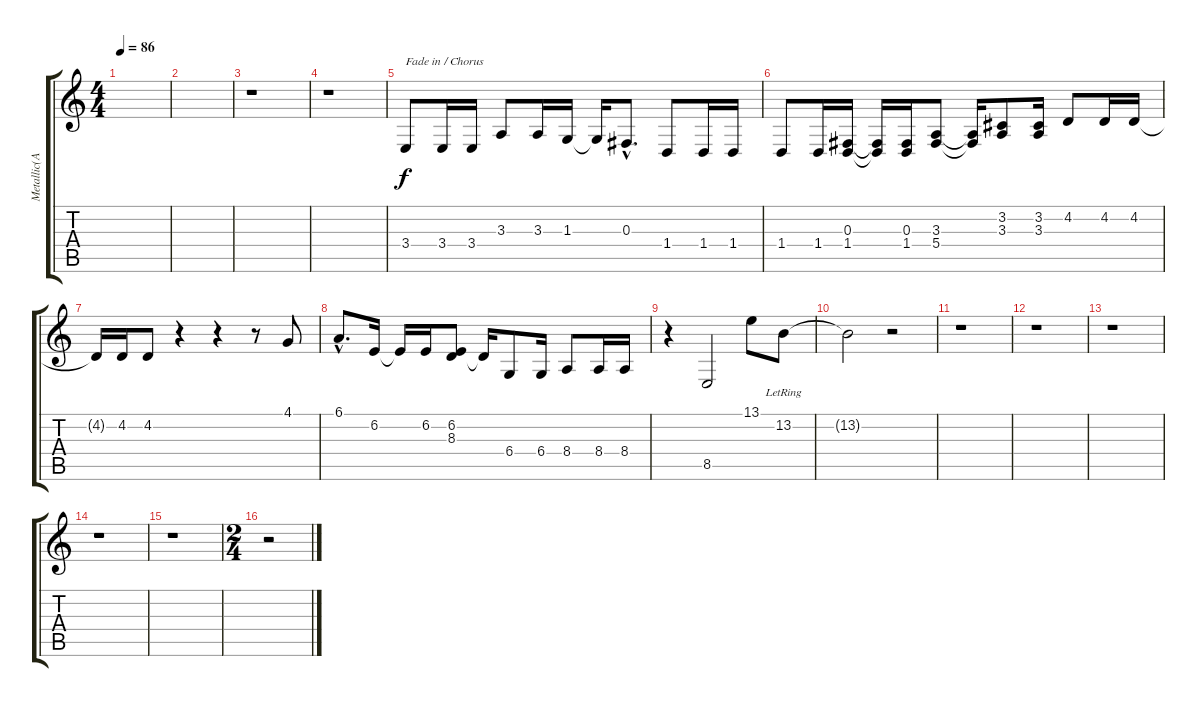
\track ("Metallic(A)" "Metallic(A") {instrument pad6metallic}
\staff {score tabs}
\tuning (Eb4 Bb3 Gb3 Db3 Ab2 Eb2) {hide}
\ts (4 4)
\tempo 86
\clef g2
\ks c
|
|
r.1 |
r.1 |
3.4.8{txt "Fade in / Chorus"} 3.4.16 3.4.16 3.3.8 3.3.16 1.3.16 1.3{t}.16 0.3{hac}.8{d} 1.4.8 1.4.16 1.4.16 |
1.4.8 1.4.16 (0.3 1.4).16 (0.3{t} 1.4{t}).16 (0.3 1.4).16 (3.3 5.4).8 (3.3{t} 5.4{t}).16 (3.2 3.3).8 (3.2 3.3).16 4.2.8 4.2.16 4.2.16 |
4.2{t}.16 4.2.16 4.2.8 r.4 r.4 r.8 4.1.8 |
6.1{hac}.8{d} 6.2.16 6.2{t}.16 6.2.16 (6.2 8.3).8 8.3{t}.16 6.4.8 6.4.16 8.4.8 8.4.16 8.4.16 |
r.4 8.5.2 13.1.8 13.2{lr}.8 |
13.2{t}.2 r.2 |
r.1 |
r.1 |
r.1 |
r.1 |
r.1 |
\ts (2 4)
r.2
